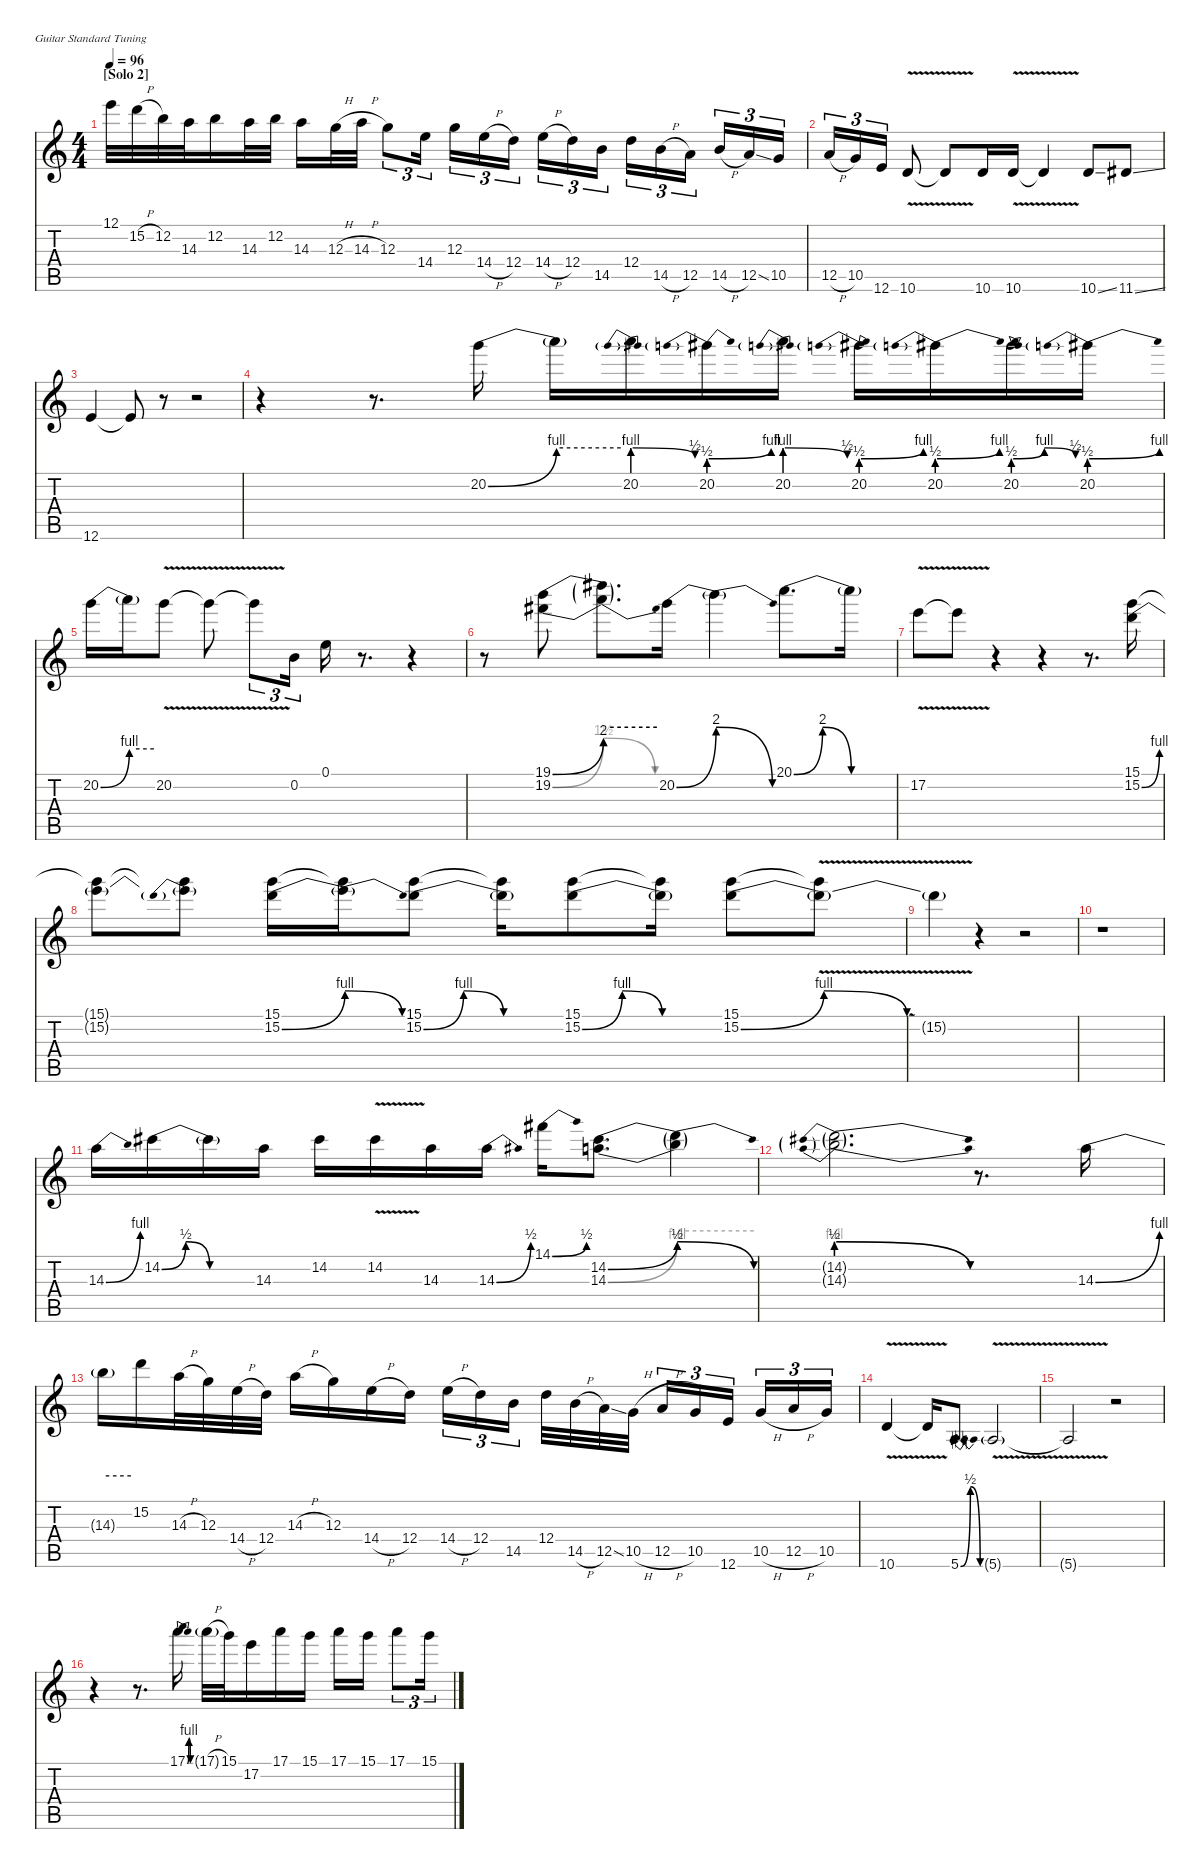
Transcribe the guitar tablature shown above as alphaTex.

\defaultSystemsLayout 4
\hideDynamics
\bracketExtendMode nobrackets
\singleTrackTrackNamePolicy hidden
\multiTrackTrackNamePolicy hidden
\firstSystemTrackNameMode fullname
\firstSystemTrackNameOrientation horizontal
\otherSystemsTrackNameOrientation horizontal
\track ("guitar 1" "od.guit.") {instrument overdrivenguitar}
\staff {score tabs}
\tuning (E4 B3 G3 D3 A2 E2)
\ts (4 4)
\section ("" "[Solo 2]")
\tempo 96
\clef g2
\ks c
12.1.32{dy f beam Down} 15.2{h}.32{beam Down} 12.2.32{beam Down} 14.3.32{beam Down} 12.2.16{beam Down} 14.3.32{beam Down} 12.2.32{beam Down} 14.3.16{beam Down} 12.3{h}.32{beam Down} 14.3{h}.32{beam Down} 12.3.8{tu (3 2) beam Down} 14.4.16{tu (3 2) beam Down} 12.3.16{tu (3 2) beam Down} 14.4{h}.16{tu (3 2) beam Down} 12.4.16{tu (3 2) beam Down} 14.4{h}.16{tu (3 2) beam Down} 12.4.16{tu (3 2) beam Down} 14.5.16{tu (3 2) beam Down} 12.4.16{tu (3 2) beam Down} 14.5{h}.16{tu (3 2) beam Down} 12.5.16{tu (3 2) beam Down} 14.5{h}.16{tu (3 2) beam Up} 12.5{ss}.16{tu (3 2) beam Up} 10.5.16{tu (3 2) beam Up} |
12.5{h}.16{tu (3 2) beam Up} 10.5.16{tu (3 2) beam Up} 12.6.16{tu (3 2) beam Up} 10.6{v}.8{beam Up} 10.6{v t}.8{beam Up} 10.6.16{beam Up} 10.6{v}.16{beam Up} 10.6{v t}.4{beam Up} 10.6{ss}.8{beam Up} 11.6{ss acc #}.8{beam Up} |
12.6.4{beam Up} 12.6{t}.8{beam Up} r.8{beam Up} r.2{beam Up} |
r.4{beam Down} r.8{d beam Down} 20.2{be (bend 0 0 60 4)}.16{beam Down} 20.2{be (hold 0 4 60 4) t}.16{beam Down} 20.2{be (prebendrelease 0 4 39.999998399999996 2)}.16{beam Down} 20.2{be (prebendbend 0 2 30 4)}.16{beam Down} 20.2{be (prebendrelease 0 4 39.999998399999996 2)}.16{beam Down} 20.2{be (prebendbend 0 2 30 4)}.16{beam Down} 20.2{be (prebendbend 0 2 30 4)}.16{beam Down} 20.2{be (bendrelease 0 2 15 4 30 4 45 2)}.16{beam Down} 20.2{be (prebendbend 0 2 30 4)}.16{beam Down} |
20.2{be (bend 0 0 60 4)}.16{beam Down} 20.2{be (hold 0 4 60 4) t}.16{beam Down} 20.2{v}.8{beam Down} 20.2{v t}.8{beam Down} 20.2{v t}.8{tu (3 2) beam Down} 0.2.16{tu (3 2) beam Down} 0.1.16{beam Down} r.8{d beam Down} r.4{beam Down} |
r.8{beam Down} (19.1{be (bend 0 0 60 8)} 19.2{be (bend 0 0 60 6) acc #}).8{beam Down} (19.1{be (hold 0 8 60 8) t} 19.2{be (release 0 6 60 0) t}).8{d beam Down} 20.2{be (bend 0 0 60 8)}.16{beam Down} 20.2{be (release 0 8 60 0) t}.4{beam Down} 20.1{be (bendrelease 0 0 30 8 30 8 60 0)}.8{d beam Down} 20.1{be (hold 0 0 60 0) t}.16{beam Down} |
17.2{v}.8{beam Down} 17.2{v t}.8{beam Down} r.4{beam Down} r.4{beam Down} r.8{d beam Down} (15.1 15.2{be (bend 0 0 60 4)}).16{beam Down} |
(15.1{t} 15.2{t}).8{beam Down} (15.1{t} 15.2{be (prebend 0 4 60 4) t}).8{beam Down} (15.1 15.2{be (bend 0 0 60 4)}).16{beam Down} (15.1{t} 15.2{be (release 0 4 60 0) t}).16{beam Down} (15.1 15.2{be (bendrelease 0 0 30 4 30 4 60 0)}).8{beam Down} (15.1{t} 15.2{be (hold 0 0 60 0) t}).16{beam Down} (15.1 15.2{be (bendrelease 0 0 30 4 30 4 60 0)}).8{beam Down} (15.1{t} 15.2{be (hold 0 0 60 0) t}).16{beam Down} (15.1 15.2{be (bendrelease 0 0 30 4 30 4 60 0)}).8{beam Down} (15.1{v t} 15.2{v t}).8{beam Down} |
15.2{v t}.4{beam Down} r.4{beam Down} r.2{beam Down} |
r.1{beam Down} |
14.3{be (bend 0 0 30 4)}.16{beam Down} 14.2{be (bendrelease 0 0 30 2 30 2 60 0) acc #}.16{beam Down} 14.2{be (hold 0 0 60 0) t acc #}.16{beam Down} 14.3.16{beam Down} 14.2{acc #}.16{beam Down} 14.2{v acc #}.16{beam Down} 14.3.16{beam Down} 14.3{be (bend 0 0 30 2)}.16{beam Down} 14.1{be (bend 0 0 30 2) acc #}.16{beam Down} (14.2{be (bend 0 0 60 2) acc #} 14.3{be (bend 0 0 60 4)}).8{d beam Down} (14.2{be (release 0 2 60 0) t} 14.3{be (hold 0 4 60 4) t}).4{beam Down} |
(14.2{be (prebendrelease 0 2 39.999998399999996 0) g} 14.3{be (prebendrelease 0 4 39.999998399999996 0) g}).2{d dy mf beam Down} r.8{d beam Down} 14.3{be (bend 0 0 60 4)}.16{dy f beam Down} |
14.3{be (hold 0 4 60 4) t}.16{beam Down} 15.2.16{beam Down} 14.3{h}.32{beam Down} 12.3.32{beam Down} 14.4{h}.32{beam Down} 12.4.32{beam Down} 14.3{h}.16{beam Down} 12.3.16{beam Down} 14.4{h}.16{beam Down} 12.4.16{beam Down} 14.4{h}.16{tu (3 2) beam Down} 12.4.16{tu (3 2) beam Down} 14.5.16{tu (3 2) beam Down} 12.4.32{beam Down} 14.5{h}.32{beam Down} 12.5{ss}.32{beam Down} 10.5{h}.32{beam Down} 12.5{h}.16{tu (3 2) beam Up} 10.5.16{tu (3 2) beam Up} 12.6.16{tu (3 2) beam Up} 10.5{h}.16{tu (3 2) beam Up} 12.5{h}.16{tu (3 2) beam Up} 10.5.16{tu (3 2) beam Up} |
10.6{v}.4{beam Up} 10.6{v t}.16{beam Up} 5.6{be (bendrelease 0 0 15 2 30 2 45 0)}.8{d beam Up} 5.6{v g}.2{dy mf beam Up} |
5.6{v t}.2{dy f beam Up} r.2{beam Up} |
r.4{beam Down} r.8{d beam Down} 17.1{be (bendrelease 0 0 15 4 30 4 45 0)}.16{beam Down} 17.1{h g}.32{dy mf beam Down} 15.1.32{dy f beam Down} 17.2.16{beam Down} 17.1.16{beam Down} 15.1.16{beam Down} 17.1.16{beam Down} 15.1.16{beam Down} 17.1.8{tu (3 2) beam Down} 15.1.16{tu (3 2) beam Down}
